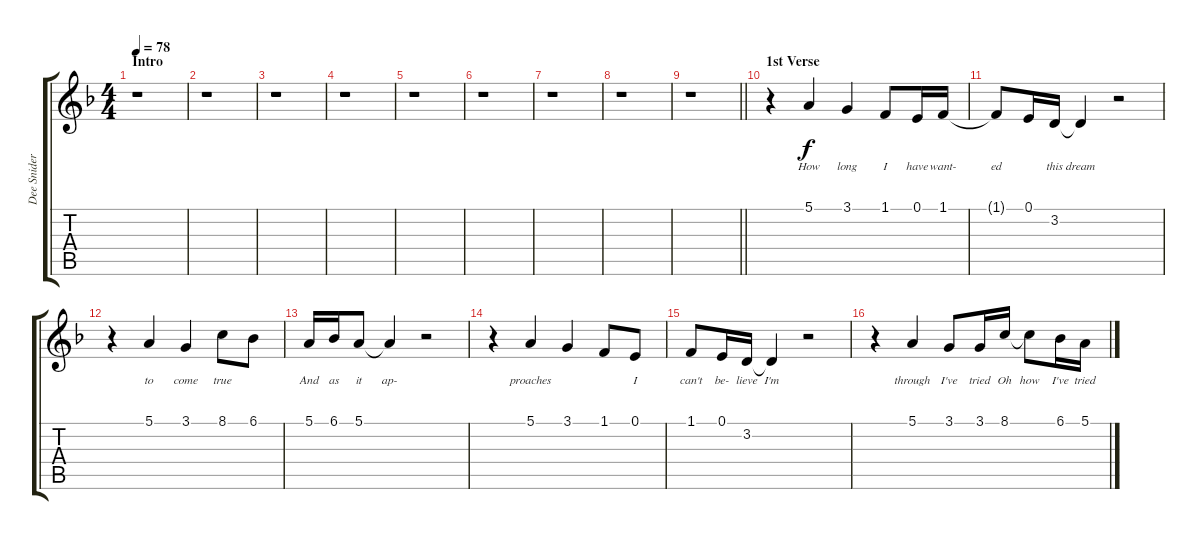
\track ("Dee Snider" "Dee Snider") {instrument stringensemble1}
\staff {score tabs}
\tuning (E4 B3 G3 D3 A2 E2) {hide}
\ts (4 4)
\section ("" "Intro")
\tempo 78
\clef g2
\ks dminor
r.1{dy f instrument stringensemble1} |
r.1 |
r.1 |
r.1 |
r.1 |
r.1 |
r.1 |
r.1 |
\barLineRight lightlight
r.1 |
\section ("" "1st Verse")
r.4 5.1.4{lyrics (0 "How") lyrics (1 "") lyrics (2 "") lyrics (3 "") lyrics (4 "")} 3.1.4{lyrics (0 "long") lyrics (1 "") lyrics (2 "") lyrics (3 "") lyrics (4 "")} 1.1.8{lyrics (0 "I") lyrics (1 "") lyrics (2 "") lyrics (3 "") lyrics (4 "")} 0.1.16{lyrics (0 "have") lyrics (1 "") lyrics (2 "") lyrics (3 "") lyrics (4 "")} 1.1.16{lyrics (0 "want-") lyrics (1 "") lyrics (2 "") lyrics (3 "") lyrics (4 "")} |
1.1{t}.8{lyrics (0 "ed") lyrics (1 "") lyrics (2 "") lyrics (3 "") lyrics (4 "")} 0.1.16{lyrics (0 "") lyrics (1 "") lyrics (2 "") lyrics (3 "") lyrics (4 "")} 3.2.16{lyrics (0 "this") lyrics (1 "") lyrics (2 "") lyrics (3 "") lyrics (4 "")} 3.2{t}.4{lyrics (0 "dream") lyrics (1 "") lyrics (2 "") lyrics (3 "") lyrics (4 "")} r.2 |
r.4 5.1.4{lyrics (0 "to") lyrics (1 "") lyrics (2 "") lyrics (3 "") lyrics (4 "")} 3.1.4{lyrics (0 "come") lyrics (1 "") lyrics (2 "") lyrics (3 "") lyrics (4 "")} 8.1.8{lyrics (0 "true") lyrics (1 "") lyrics (2 "") lyrics (3 "") lyrics (4 "")} 6.1.8{lyrics (0 "") lyrics (1 "") lyrics (2 "") lyrics (3 "") lyrics (4 "")} |
5.1.16{lyrics (0 "And") lyrics (1 "") lyrics (2 "") lyrics (3 "") lyrics (4 "")} 6.1.16{lyrics (0 "as") lyrics (1 "") lyrics (2 "") lyrics (3 "") lyrics (4 "")} 5.1.8{lyrics (0 "it") lyrics (1 "") lyrics (2 "") lyrics (3 "") lyrics (4 "")} 5.1{t}.4{lyrics (0 "ap-") lyrics (1 "") lyrics (2 "") lyrics (3 "") lyrics (4 "")} r.2 |
r.4 5.1.4{lyrics (0 "proaches") lyrics (1 "") lyrics (2 "") lyrics (3 "") lyrics (4 "")} 3.1.4{lyrics (0 "") lyrics (1 "") lyrics (2 "") lyrics (3 "") lyrics (4 "")} 1.1.8{lyrics (0 "") lyrics (1 "") lyrics (2 "") lyrics (3 "") lyrics (4 "")} 0.1.8{lyrics (0 "I") lyrics (1 "") lyrics (2 "") lyrics (3 "") lyrics (4 "")} |
1.1.8{lyrics (0 "can't") lyrics (1 "") lyrics (2 "") lyrics (3 "") lyrics (4 "")} 0.1.16{lyrics (0 "be-") lyrics (1 "") lyrics (2 "") lyrics (3 "") lyrics (4 "")} 3.2.16{lyrics (0 "lieve") lyrics (1 "") lyrics (2 "") lyrics (3 "") lyrics (4 "")} 3.2{t}.4{lyrics (0 "I'm") lyrics (1 "") lyrics (2 "") lyrics (3 "") lyrics (4 "")} r.2 |
r.4 5.1.4{lyrics (0 "through") lyrics (1 "") lyrics (2 "") lyrics (3 "") lyrics (4 "")} 3.1.8{lyrics (0 "I've") lyrics (1 "") lyrics (2 "") lyrics (3 "") lyrics (4 "")} 3.1.16{lyrics (0 "tried") lyrics (1 "") lyrics (2 "") lyrics (3 "") lyrics (4 "")} 8.1.16{lyrics (0 "Oh") lyrics (1 "") lyrics (2 "") lyrics (3 "") lyrics (4 "")} 8.1{t}.8{lyrics (0 "how") lyrics (1 "") lyrics (2 "") lyrics (3 "") lyrics (4 "")} 6.1.16{lyrics (0 "I've") lyrics (1 "") lyrics (2 "") lyrics (3 "") lyrics (4 "")} 5.1.16{lyrics (0 "tried") lyrics (1 "") lyrics (2 "") lyrics (3 "") lyrics (4 "")}
